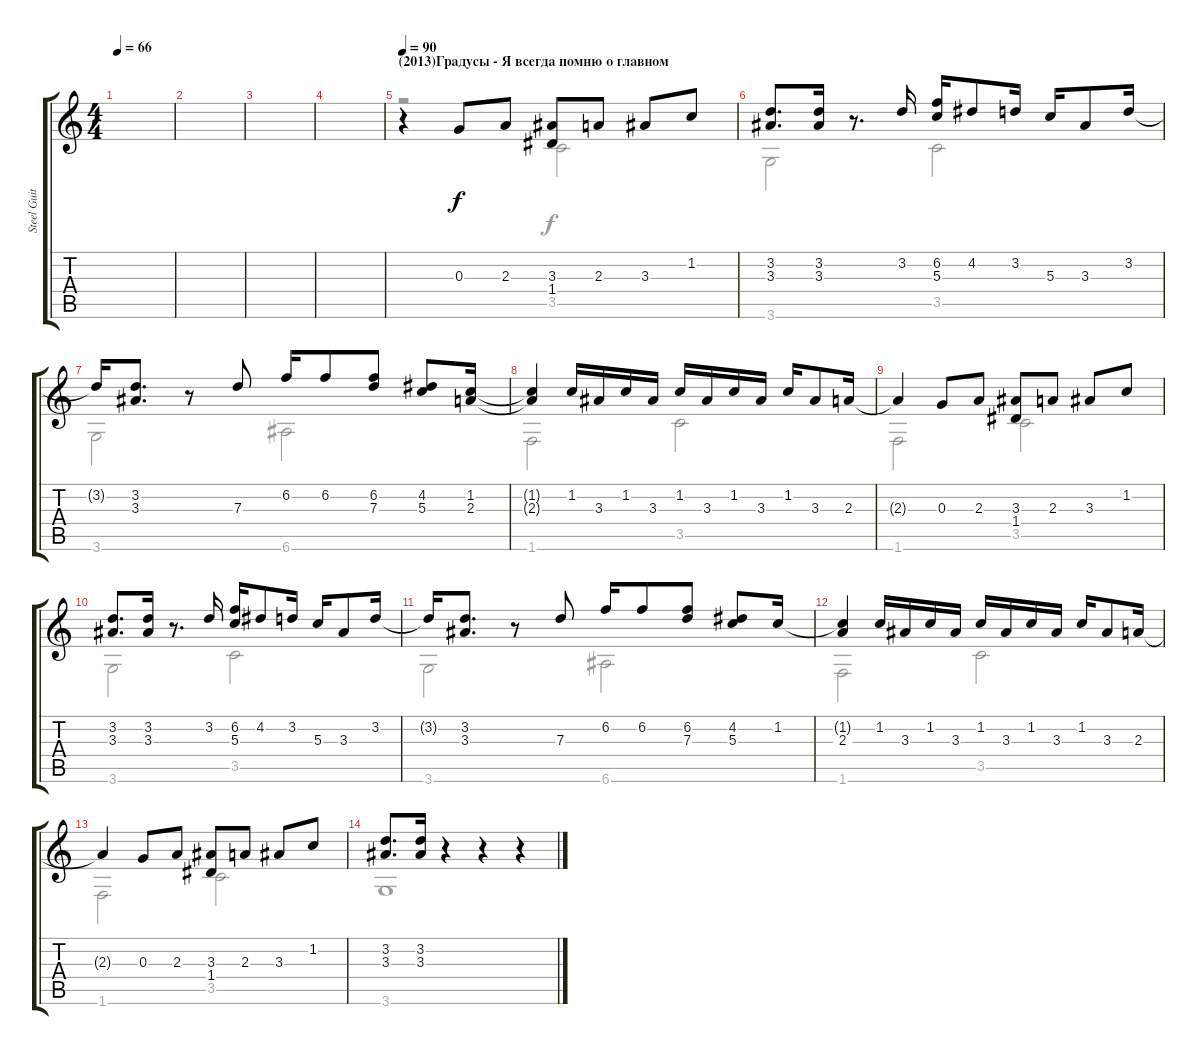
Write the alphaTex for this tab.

\track ("Steel Guitar" "Steel Guit") {instrument acousticguitarsteel}
\staff {score tabs}
\tuning (E4 B3 G3 D3 A2 E2) {hide}
\voice
\ts (4 4)
\tempo 66
\clef g2
\ks c
|
|
|
|
\section ("" "(2013)Градусы - Я всегда помню о главном")
\tempo 90
r.4 0.3.8 2.3.8 (3.3 1.4).8 2.3.8 3.3.8 1.2.8 |
(3.2 3.3).8{d} (3.2 3.3).16 r.8{d} 3.2.16 (6.2 5.3).16 4.2.8 3.2.16 5.3.16 3.3.8 3.2.16 |
3.2{t}.16 (3.2 3.3).8{d} r.8 7.3.8 6.2.16 6.2.8 (6.2 7.3).8 (4.2 5.3).8 (1.2 2.3).16 |
(1.2{t} 2.3{t}).4 1.2.16 3.3.16 1.2.16 3.3.16 1.2.16 3.3.16 1.2.16 3.3.16 1.2.16 3.3.8 2.3.16 |
2.3{t}.4 0.3.8 2.3.8 (3.3 1.4).8 2.3.8 3.3.8 1.2.8 |
(3.2 3.3).8{d} (3.2 3.3).16 r.8{d} 3.2.16 (6.2 5.3).16 4.2.8 3.2.16 5.3.16 3.3.8 3.2.16 |
3.2{t}.16 (3.2 3.3).8{d} r.8 7.3.8 6.2.16 6.2.8 (6.2 7.3).8 (4.2 5.3).8 1.2.16 |
(1.2{t} 2.3).4 1.2.16 3.3.16 1.2.16 3.3.16 1.2.16 3.3.16 1.2.16 3.3.16 1.2.16 3.3.8 2.3.16 |
2.3{t}.4 0.3.8 2.3.8 (3.3 1.4).8 2.3.8 3.3.8 1.2.8 |
(3.2 3.3).8{d} (3.2 3.3).16 r.4 r.4 r.4 |
|
\voice
\clef g2
\ottava regular
\simile none
\ks c
|
|
|
|
r.2 3.5.2 |
3.6.2 3.5.2 |
3.6.2 6.6.2 |
1.6.2 3.5.2 |
1.6.2 3.5.2 |
3.6.2 3.5.2 |
3.6.2 6.6.2 |
1.6.2 3.5.2 |
1.6.2 3.5.2 |
3.6.1 |
|
